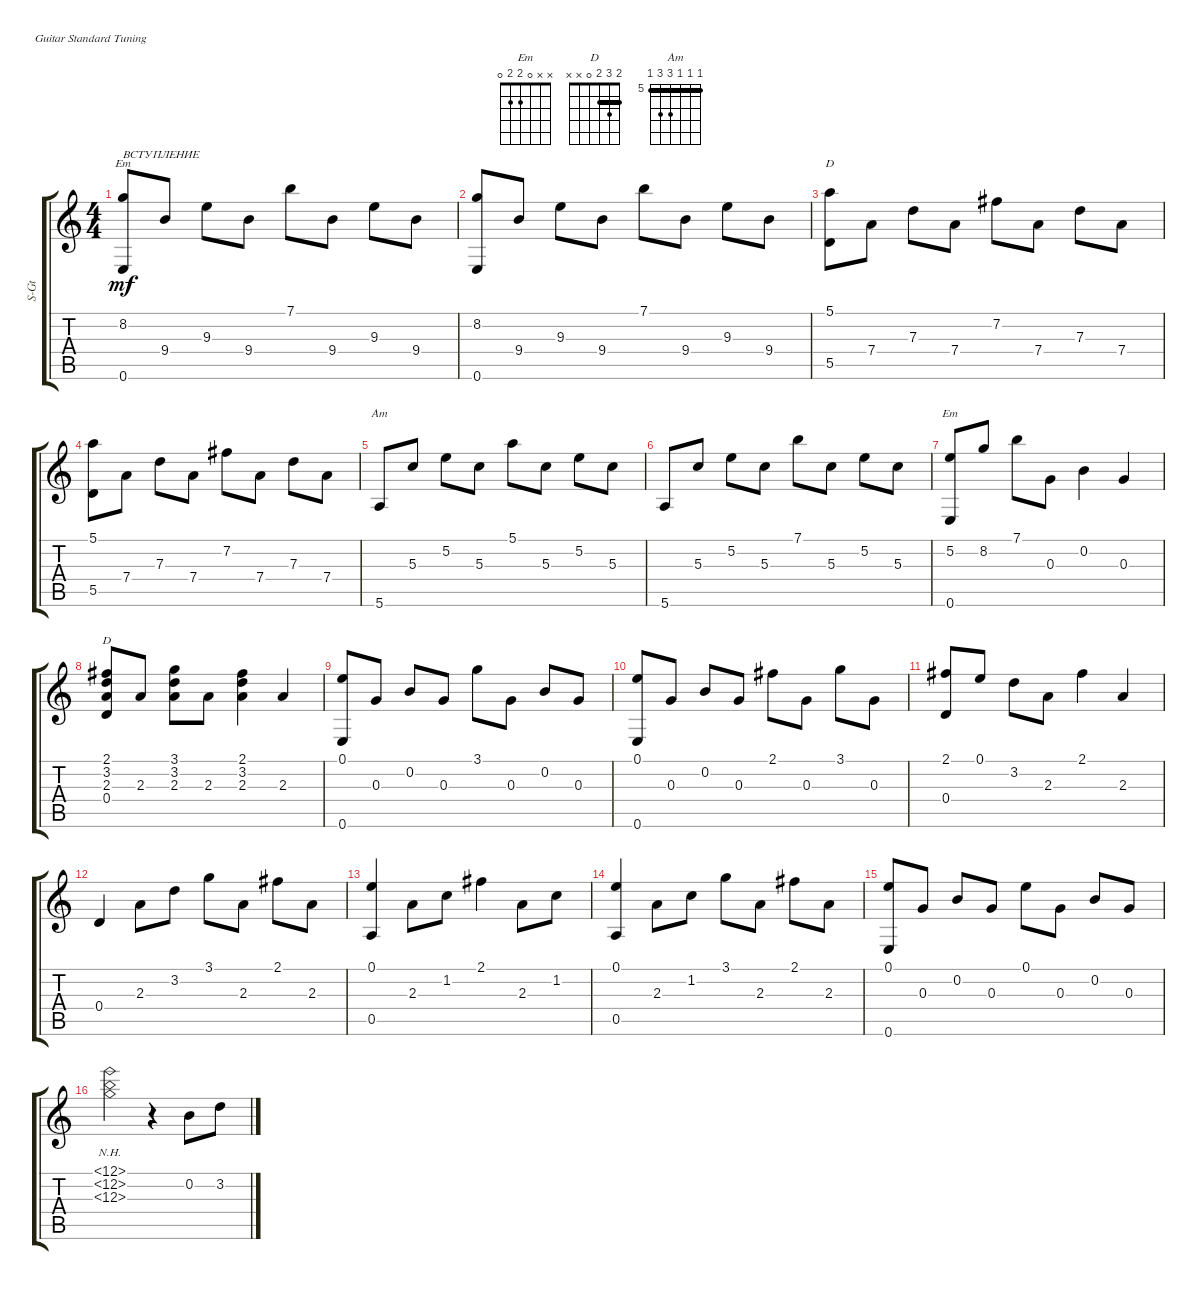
\defaultSystemsLayout 4
\bracketExtendMode groupsimilarinstruments
\track ("Steel Guitar" "S-Gt") {instrument acousticguitarsteel}
\staff {score tabs}
\tuning (E4 B3 G3 D3 A2 E2)
\chord ("Em" 7 8 9 9 7 6) {firstfret 7 barre 7}
\chord ("D" 5 7 7 7 5 x) {firstfret 5 barre 5}
\chord ("Am" 5 5 5 7 7 5) {firstfret 5 barre (5 5 5)}
\chord ("Em" x x 0 2 2 0)
\chord ("D" 2 3 2 0 x x) {barre 2}
\ts (4 4)
\tempo (130 "Ballad" hide)
\clef g2
\ks c
(0.6 8.2).8{ch "Em" txt "ВСТУПЛЕНИЕ" dy mf instrument acousticguitarsteel beam Up} 9.4.8{beam Up} 9.3.8{beam Down} 9.4.8{beam Down} 7.1.8{beam Down} 9.4.8{beam Down} 9.3.8{beam Down} 9.4.8{beam Down} |
(0.6 8.2).8{beam Up} 9.4.8{beam Up} 9.3.8{beam Down} 9.4.8{beam Down} 7.1.8{beam Down} 9.4.8{beam Down} 9.3.8{beam Down} 9.4.8{beam Down} |
(5.5 5.1).8{ch "D" beam Down} 7.4.8{beam Down} 7.3.8{beam Down} 7.4.8{beam Down} 7.2{acc #}.8{beam Down} 7.4.8{beam Down} 7.3.8{beam Down} 7.4.8{beam Down} |
(5.5 5.1).8{beam Down} 7.4.8{beam Down} 7.3.8{beam Down} 7.4.8{beam Down} 7.2{acc #}.8{beam Down} 7.4.8{beam Down} 7.3.8{beam Down} 7.4.8{beam Down} |
5.6.8{ch "Am" beam Up} 5.3.8{beam Up} 5.2.8{beam Down} 5.3.8{beam Down} 5.1.8{beam Down} 5.3.8{beam Down} 5.2.8{beam Down} 5.3.8{beam Down} |
5.6.8{beam Up} 5.3.8{beam Up} 5.2.8{beam Down} 5.3.8{beam Down} 7.1.8{beam Down} 5.3.8{beam Down} 5.2.8{beam Down} 5.3.8{beam Down} |
(0.6 5.2).8{ch "Em" beam Up} 8.2.8{beam Up} 7.1.8{beam Down} 0.3.8{beam Down} 0.2.4{beam Down} 0.3.4{beam Up} |
(2.1{acc #} 3.2 2.3 0.4).8{ch "D" beam Up} 2.3.8{beam Up} (3.1 3.2 2.3).8{beam Down} 2.3.8{beam Down} (2.1{acc #} 3.2 2.3).4{beam Down} 2.3.4{beam Up} |
(0.6 0.1).8{beam Up} 0.3.8{beam Up} 0.2.8{beam Up} 0.3.8{beam Up} 3.1.8{beam Down} 0.3.8{beam Down} 0.2.8{beam Up} 0.3.8{beam Up} |
(0.1 0.6).8{beam Up} 0.3.8{beam Up} 0.2.8{beam Up} 0.3.8{beam Up} 2.1{acc #}.8{beam Down} 0.3.8{beam Down} 3.1.8{beam Down} 0.3.8{beam Down} |
(2.1{acc #} 0.4).8{beam Up} 0.1.8{beam Up} 3.2.8{beam Down} 2.3.8{beam Down} 2.1{acc #}.4{beam Down} 2.3.4{beam Up} |
0.4.4{beam Up} 2.3.8{beam Down} 3.2.8{beam Down} 3.1.8{beam Down} 2.3.8{beam Down} 2.1{acc #}.8{beam Down} 2.3.8{beam Down} |
(0.5 0.1).4{beam Up} 2.3.8{beam Down} 1.2.8{beam Down} 2.1{acc #}.4{beam Down} 2.3.8{beam Down} 1.2.8{beam Down} |
(0.5 0.1).4{beam Up} 2.3.8{beam Down} 1.2.8{beam Down} 3.1.8{beam Down} 2.3.8{beam Down} 2.1{acc #}.8{beam Down} 2.3.8{beam Down} |
(0.6 0.1).8{beam Up} 0.3.8{beam Up} 0.2.8{beam Up} 0.3.8{beam Up} 0.1.8{beam Down} 0.3.8{beam Down} 0.2.8{beam Up} 0.3.8{beam Up} |
(12.1{nh} 12.2{nh} 12.3{nh}).2{beam Down} r.4{beam Down} 0.2.8{beam Down} 3.2.8{beam Down}
